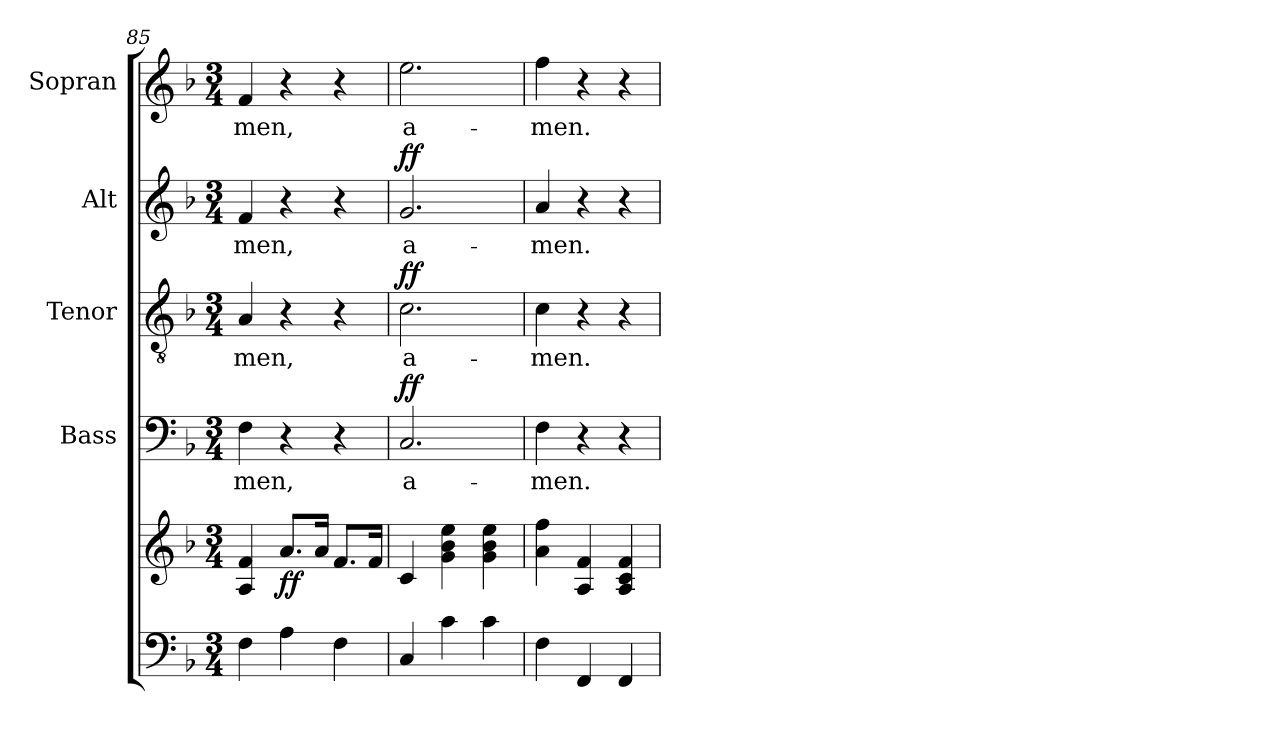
**kern	**kern	**dynam	**kern	**text	**dynam	**kern	**text	**dynam	**kern	**text	**dynam	**kern	**text
*part5	*part5	*part5	*part4	*part4	*part4	*part3	*part3	*part3	*part2	*part2	*part2	*part1	*part1
*staff6	*staff5	*staff5/6	*staff4	*staff4	*staff4	*staff3	*staff3	*staff3	*staff2	*staff2	*staff2	*staff1	*staff1
*	*	*	*I"Bass	*	*	*I"Tenor	*	*	*I"Alt	*	*	*I"Sopran	*
*	*	*	*I'B.	*	*	*I'T.	*	*	*I'A.	*	*	*I'S.	*
*clefF4	*clefG2	*	*clefF4	*	*	*clefGv2	*	*	*clefG2	*	*	*clefG2	*
*k[b-]	*k[b-]	*	*k[b-]	*	*	*k[b-]	*	*	*k[b-]	*	*	*k[b-]	*
*F:	*F:	*	*F:	*	*	*F:	*	*	*F:	*	*	*F:	*
*M3/4	*M3/4	*	*M3/4	*	*	*M3/4	*	*	*M3/4	*	*	*M3/4	*
=85	=85	=85	=85	=85	=85	=85	=85	=85	=85	=85	=85	=85	=85
!	!	!	!	!LO:LY:b	!	!	!LO:LY:b	!	!	!LO:LY:b	!	!	!LO:LY:b
4F\	4A/ 4f/	.	4F\	-men,	.	4A/	-men,	.	4f/	-men,	.	4f/	-men,
!	!	!LO:DY:b	!	!	!	!	!	!	!	!	!	!	!
4A\	8.a/L	ff	4r	.	.	4r	.	.	4r	.	.	4r	.
.	16a/Jk	.	.	.	.	.	.	.	.	.	.	.	.
4F\	8.f/L	.	4r	.	.	4r	.	.	4r	.	.	4r	.
.	16f/Jk	.	.	.	.	.	.	.	.	.	.	.	.
=86	=86	=86	=86	=86	=86	=86	=86	=86	=86	=86	=86	=86	=86
!	!	!	!	!LO:LY:b	!LO:DY:a	!	!LO:LY:b	!LO:DY:a	!	!LO:LY:b	!LO:DY:a	!	!LO:LY:b
4C/	4c/	.	2.C/	a-	ff	2.c\	a-	ff	2.g/	a-	ff	2.ee\	a-
4c\	4g\ 4b-\ 4ee\	.	.	.	.	.	.	.	.	.	.	.	.
4c\	4g\ 4b-\ 4ee\	.	.	.	.	.	.	.	.	.	.	.	.
=87	=87	=87	=87	=87	=87	=87	=87	=87	=87	=87	=87	=87	=87
!	!	!	!	!LO:LY:b	!	!	!LO:LY:b	!	!	!LO:LY:b	!	!	!LO:LY:b
4F\	4a\ 4ff\	.	4F\	-men.	.	4c\	-men.	.	4a/	-men.	.	4ff\	-men.
4FF/	4A/ 4f/	.	4r	.	.	4r	.	.	4r	.	.	4r	.
4FF/	4A/ 4c/ 4f/	.	4r	.	.	4r	.	.	4r	.	.	4r	.
=	=	=	=	=	=	=	=	=	=	=	=	=	=
*-	*-	*-	*-	*-	*-	*-	*-	*-	*-	*-	*-	*-	*-
